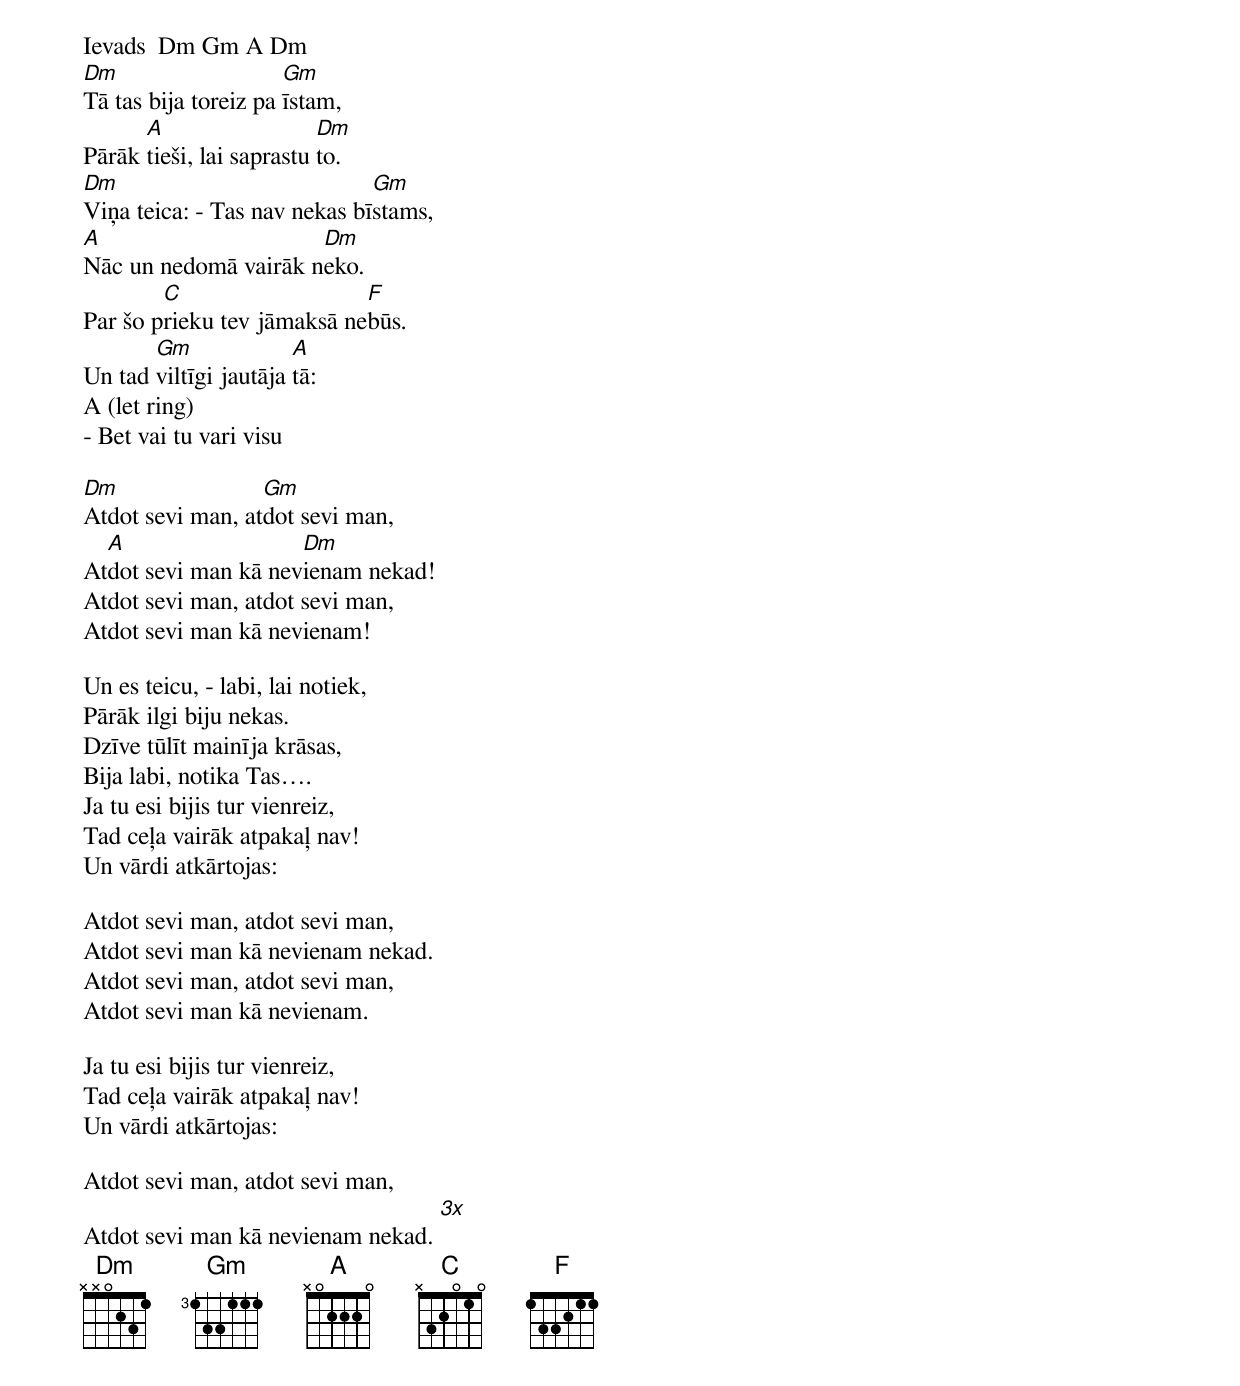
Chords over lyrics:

Ievads  Dm Gm A Dm
Dm                    Gm
Tā tas bija toreiz pa īstam,
      A                   Dm
Pārāk tieši, lai saprastu to.
Dm                            Gm
Viņa teica: - Tas nav nekas bīstams,
A                     Dm
Nāc un nedomā vairāk neko.
        C                   F
Par šo prieku tev jāmaksā nebūs.
       Gm              A
Un tad viltīgi jautāja tā:
A (let ring)
- Bet vai tu vari visu

Dm                Gm
Atdot sevi man, atdot sevi man,
  A                  Dm
Atdot sevi man kā nevienam nekad!
Atdot sevi man, atdot sevi man,
Atdot sevi man kā nevienam!

Un es teicu, - labi, lai notiek,
Pārāk ilgi biju nekas.
Dzīve tūlīt mainīja krāsas,
Bija labi, notika Tas….
Ja tu esi bijis tur vienreiz,
Tad ceļa vairāk atpakaļ nav!
Un vārdi atkārtojas:

Atdot sevi man, atdot sevi man,
Atdot sevi man kā nevienam nekad.
Atdot sevi man, atdot sevi man,
Atdot sevi man kā nevienam.

Ja tu esi bijis tur vienreiz,
Tad ceļa vairāk atpakaļ nav!
Un vārdi atkārtojas:

Atdot sevi man, atdot sevi man,
Atdot sevi man kā nevienam nekad. [3x]
